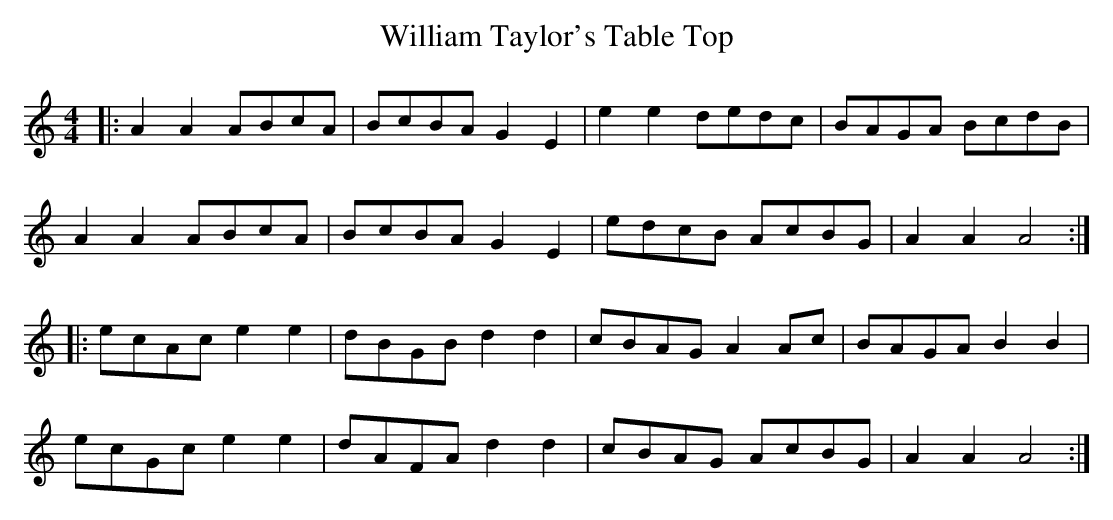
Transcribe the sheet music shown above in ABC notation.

X:1
T:William Taylor's Table Top
M:4/4
L:1/8
K:Amin
|:A2 A2 ABcA|BcBA G2 E2|e2 e2 dedc|BAGA BcdB|
A2 A2 ABcA|BcBA G2 E2|edcB AcBG|A2 A2 A4:|
|:ecAc e2 e2|dBGB d2 d2|cBAG A2 Ac|BAGA B2 B2|
ecGce2 e2|dAFAd2 d2|cBAG AcBG|A2 A2 A4:|
